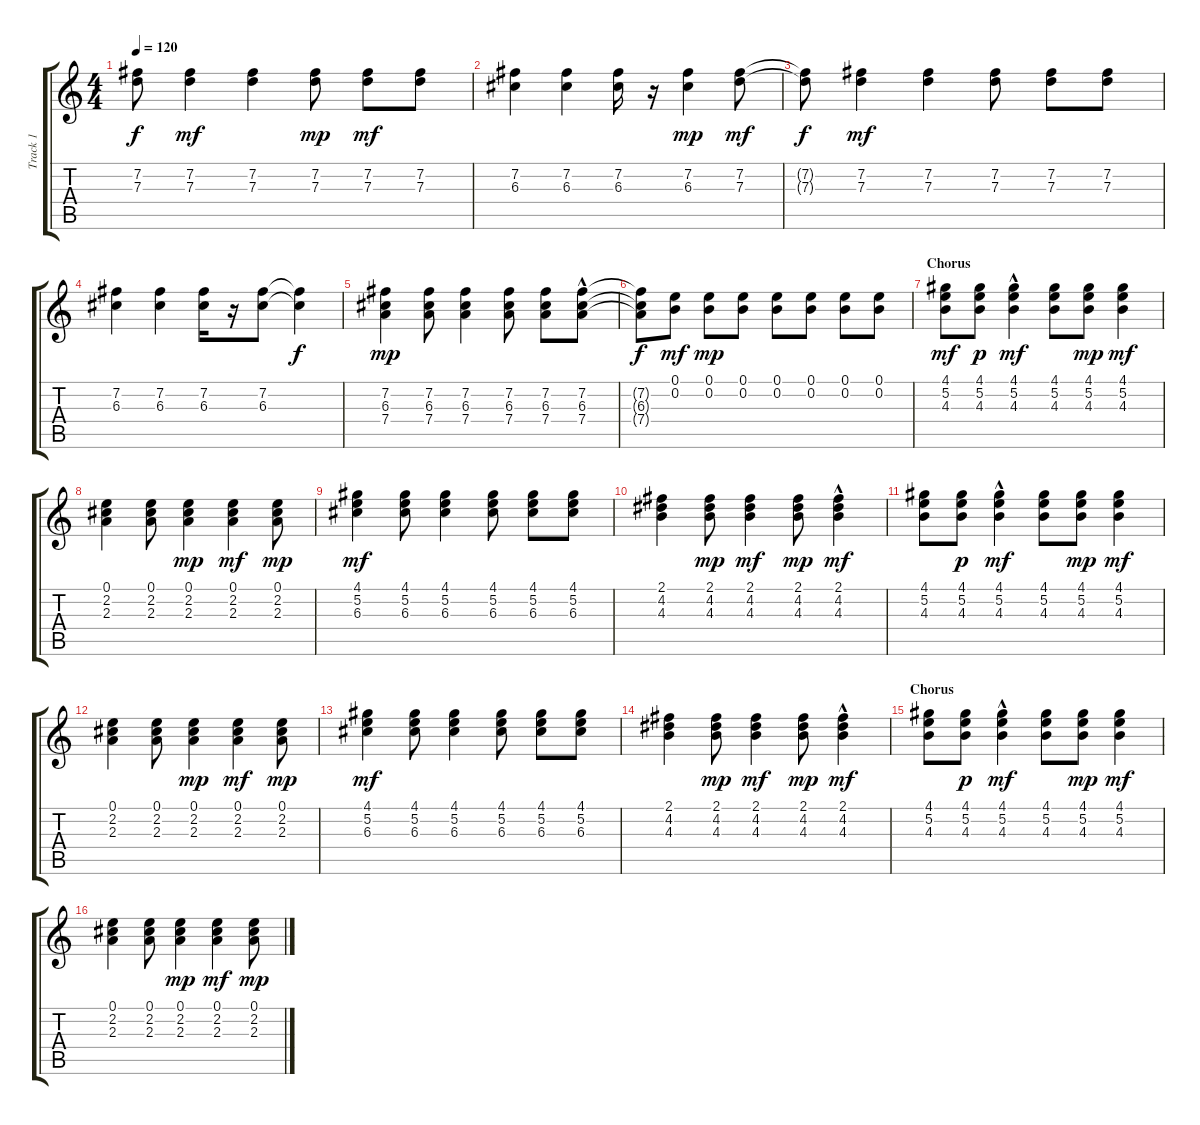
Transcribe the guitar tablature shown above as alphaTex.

\track ("Track 1" "Track 1") {instrument acousticguitarsteel}
\staff {score tabs}
\tuning (E4 B3 G3 D3 A2 E2) {hide}
\ts (4 4)
\tempo 120
\clef g2
\ks c
(7.2{t} 7.3{t}).8{dy f} (7.2 7.3).4{dy mf} (7.2 7.3).4 (7.2 7.3).8{dy mp} (7.2 7.3).8{dy mf} (7.2 7.3).8 |
(7.2 6.3).4 (7.2 6.3).4 (7.2 6.3).16 r.16 (7.2 6.3).4{dy mp} (7.2 7.3).8{dy mf} |
(7.2{t} 7.3{t}).8{dy f} (7.2 7.3).4{dy mf} (7.2 7.3).4 (7.2 7.3).8 (7.2 7.3).8 (7.2 7.3).8 |
(7.2 6.3).4 (7.2 6.3).4 (7.2 6.3).16 r.16 (7.2 6.3).8 (7.2{t} 6.3{t}).4{dy f} |
(7.2 6.3 7.4).4{dy mp} (7.2 6.3 7.4).8 (7.2 6.3 7.4).4 (7.2 6.3 7.4).8 (7.2 6.3 7.4).8 (7.2{hac} 6.3 7.4{hac}).8 |
(7.2{t} 6.3{t} 7.4{t}).8{dy f} (0.1 0.2).8{dy mf} (0.1 0.2).8{dy mp} (0.1 0.2).8 (0.1 0.2).8 (0.1 0.2).8 (0.1 0.2).8 (0.1 0.2).8 |
\section ("" "Chorus")
(4.1 5.2 4.3).8{dy mf} (4.1 5.2 4.3).8{dy p} (4.1 5.2{hac} 4.3).4{dy mf} (4.1 5.2 4.3).8 (4.1 5.2 4.3).8{dy mp} (4.1 5.2 4.3).4{dy mf} |
(0.1 2.2 2.3).4 (0.1 2.2 2.3).8 (0.1 2.2 2.3).4{dy mp} (0.1 2.2 2.3).4{dy mf} (0.1 2.2 2.3).8{dy mp} |
(4.1 5.2 6.3).4{dy mf} (4.1 5.2 6.3).8 (4.1 5.2 6.3).4 (4.1 5.2 6.3).8 (4.1 5.2 6.3).8 (4.1 5.2 6.3).8 |
(2.1 4.2 4.3).4 (2.1 4.2 4.3).8{dy mp} (2.1 4.2 4.3).4{dy mf} (2.1 4.2 4.3).8{dy mp} (2.1 4.2{hac} 4.3{hac}).4{dy mf} |
(4.1 5.2 4.3).8 (4.1 5.2 4.3).8{dy p} (4.1 5.2{hac} 4.3).4{dy mf} (4.1 5.2 4.3).8 (4.1 5.2 4.3).8{dy mp} (4.1 5.2 4.3).4{dy mf} |
(0.1 2.2 2.3).4 (0.1 2.2 2.3).8 (0.1 2.2 2.3).4{dy mp} (0.1 2.2 2.3).4{dy mf} (0.1 2.2 2.3).8{dy mp} |
(4.1 5.2 6.3).4{dy mf} (4.1 5.2 6.3).8 (4.1 5.2 6.3).4 (4.1 5.2 6.3).8 (4.1 5.2 6.3).8 (4.1 5.2 6.3).8 |
(2.1 4.2 4.3).4 (2.1 4.2 4.3).8{dy mp} (2.1 4.2 4.3).4{dy mf} (2.1 4.2 4.3).8{dy mp} (2.1 4.2{hac} 4.3{hac}).4{dy mf} |
\section ("" "Chorus")
(4.1 5.2 4.3).8 (4.1 5.2 4.3).8{dy p} (4.1 5.2{hac} 4.3).4{dy mf} (4.1 5.2 4.3).8 (4.1 5.2 4.3).8{dy mp} (4.1 5.2 4.3).4{dy mf} |
(0.1 2.2 2.3).4 (0.1 2.2 2.3).8 (0.1 2.2 2.3).4{dy mp} (0.1 2.2 2.3).4{dy mf} (0.1 2.2 2.3).8{dy mp}
